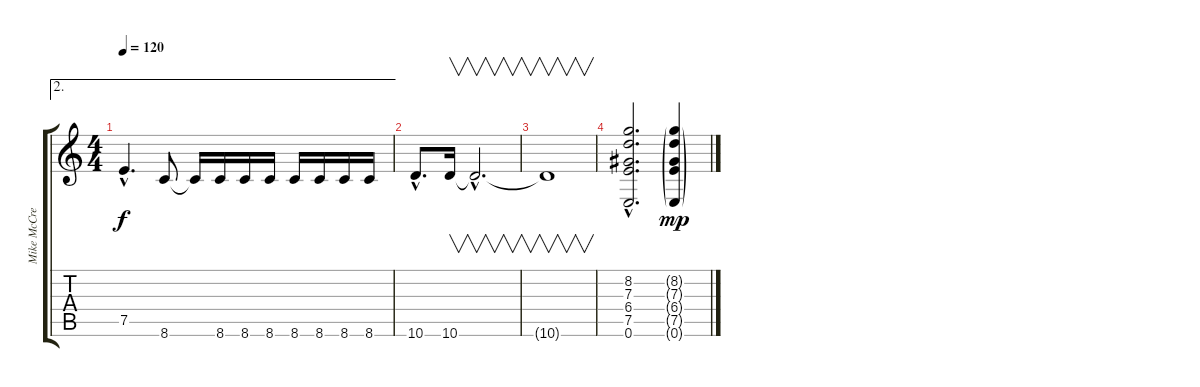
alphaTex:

\track ("Mike McCready" "Mike McCre") {instrument distortionguitar}
\staff {score tabs}
\tuning (E4 B3 G3 D3 A2 E2) {hide}
\ae 2
\ts (4 4)
\tempo 120
\clef g2
\ks c
7.5{hac}.4{d dy f} 8.6.8 8.6{t}.16 8.6.16 8.6.16 8.6.16 8.6.16 8.6.16 8.6.16 8.6.16 |
10.6{hac}.8{d} 10.6.16{v} 10.6{hac t}.2{v d} |
10.6{t}.1{v} |
(8.2{hac} 7.3{hac} 6.4{hac} 7.5{hac} 0.6{hac}).2{d} (8.2{g} 7.3{g} 6.4{g} 7.5{g} 0.6{g}).4{dy mp}
